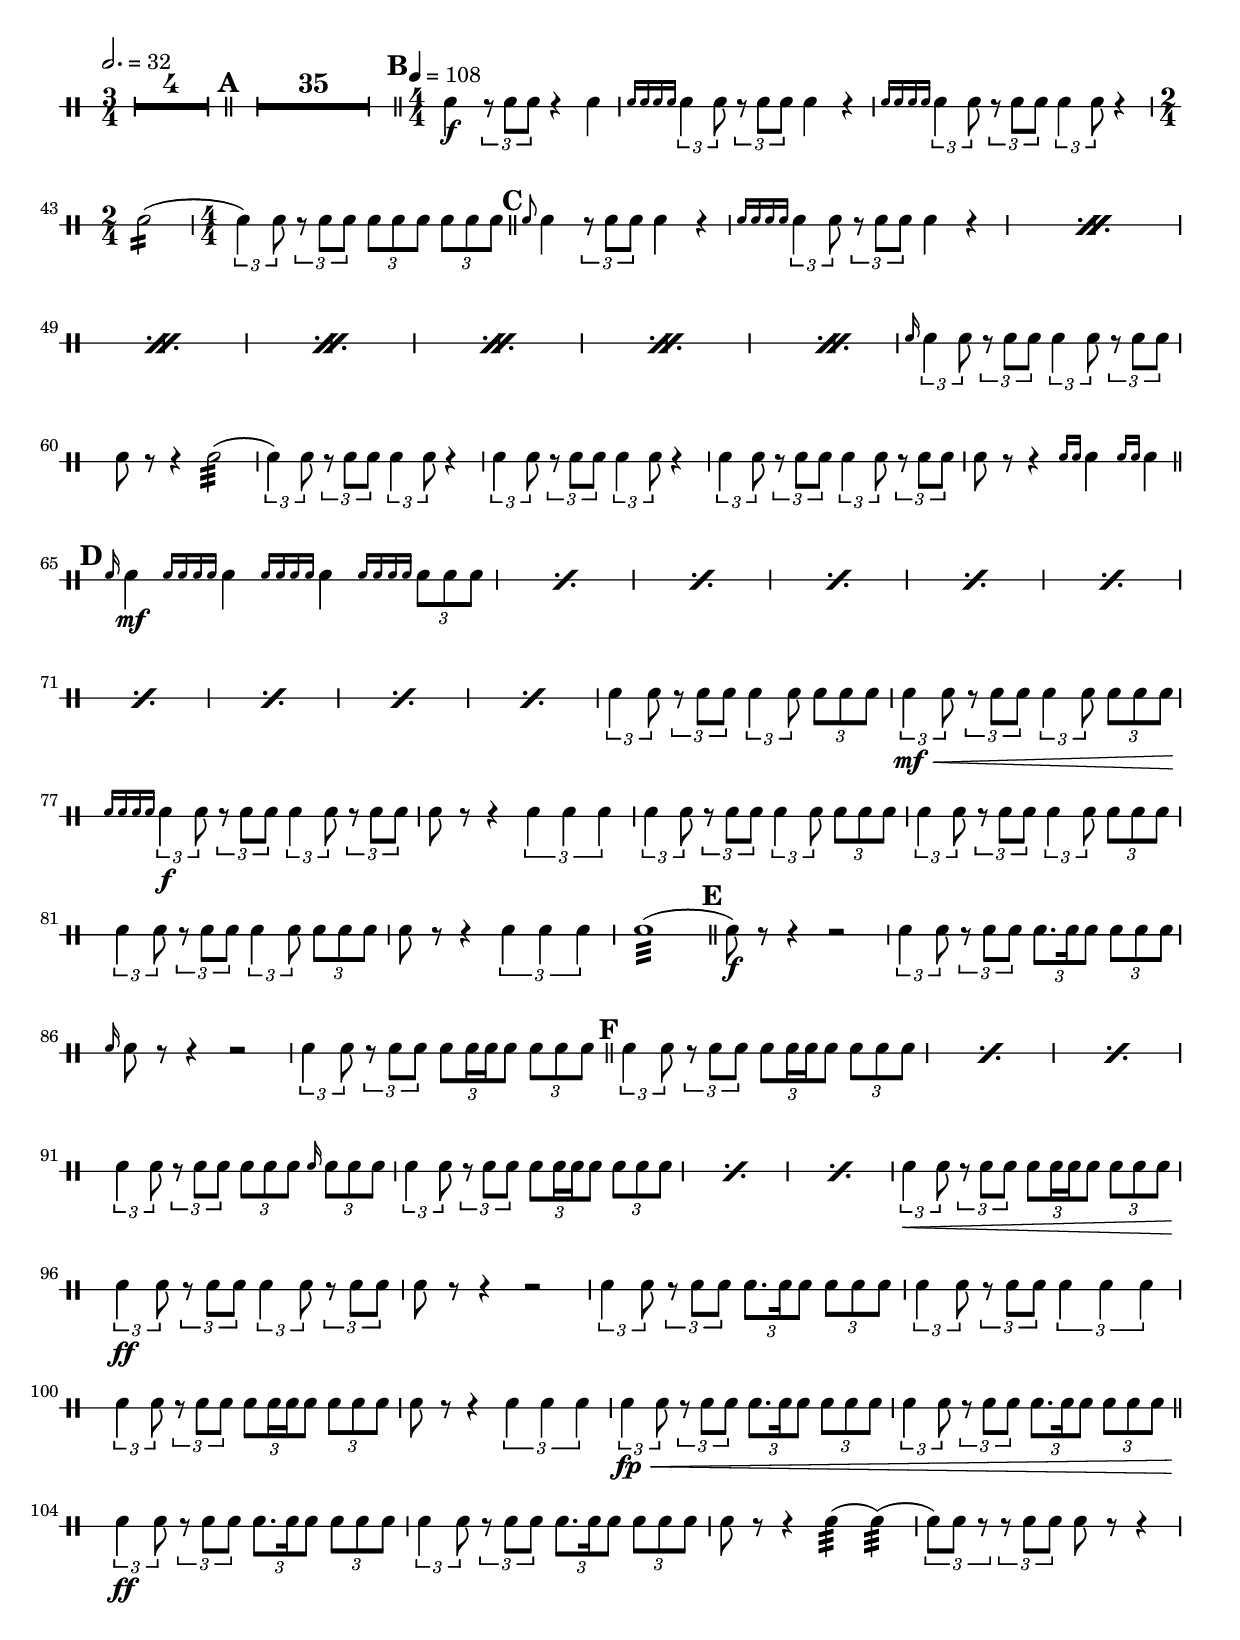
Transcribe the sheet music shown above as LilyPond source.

\version "2.18.2"

\version "2.18.2"
%% Headers
title = "Band of Brothers"
subtitle = "for the Edinburgh Military Tattoo 2005"
arranger = "Michael Kamen, arr. Richard Barriball"
meter = ""



%#(set-default-paper-size "a4" 'landscape)
#(set-global-staff-size 19)
\layout {
	indent = 0
	\set Score.markFormatter = #format-mark-box-alphabet
	\context {
		\DrumStaff
		% one line per staff
		\override StaffSymbol.line-positions = #'(0)
		\numericTimeSignature
		}
}
\score {
	\new DrumStaff = "staff_snare" {
		\drummode {
		\compressMMRests {
			\tempo 2. = 32
			\time 3/4
			\override MultiMeasureRest.expand-limit = #3
			R2.*4
		}
		\compressMMRests {
			\bar "||"
			\mark \default
			R2.*35
		}
			\bar "||"
			\tempo 4 = 108
			\mark \default
			\time 4/4
			sn4 \f \tuplet 3/2 {r8 sn8 sn8 } r4 sn4 |
			\grace { sn16 sn16 sn16 sn16} \tuplet 3/2 { sn4 sn8 } \tuplet 3/2 { r8 sn8 sn8 } sn4 r4 |
			\grace { sn16 sn16 sn16 sn16} \tuplet 3/2 { sn4 sn8 } \tuplet 3/2 { r8 sn8 sn8 } \tuplet 3/2 { sn4 sn8 } r4

			|
			\time 2/4

			sn2:16(

			|
			\time 4/4

			\tuplet 3/2 { sn4) sn8 } \tuplet 3/2 { r8 sn8 sn8 } \tuplet 3/2 { sn8 sn8 sn8} \tuplet 3/2 { sn8 sn8 sn8}

			\bar "||"
			\mark \default
			\repeat percent 7{
				\grace sn8 sn4 \tuplet 3/2 { r8 sn8 sn8 } sn4 r4 |
				\grace { sn16 sn16 sn16 sn16 } \tuplet 3/2 {sn4 sn8 } \tuplet 3/2 { r8 sn8 sn8 } sn4 r4 |
			}

			\grace sn16 \tuplet 3/2 { sn4 sn8 } \tuplet 3/2 { r8 sn8 sn8 } \tuplet 3/2 { sn4 sn8 } \tuplet 3/2 { r8 sn8 sn8} |
			sn8 r8 r4 sn2:32( |
			\tuplet 3/2 { sn4) sn8 } \tuplet 3/2 { r8 sn8 sn8 } \tuplet 3/2 { sn4 sn8 } r4 |
			\tuplet 3/2 { sn4 sn8 } \tuplet 3/2 { r8 sn8 sn8 } \tuplet 3/2 { sn4 sn8 } r4 |
			\tuplet 3/2 { sn4 sn8 } \tuplet 3/2 { r8 sn8 sn8 } \tuplet 3/2 { sn4 sn8 } \tuplet 3/2 { r8 sn8 sn8} |
			sn8 r8 r4 \grace {sn16 sn16} sn4 \grace {sn16 sn16} sn4 |

			\bar "||"
			\mark \default
			\repeat percent 10 {
				\grace {sn16} sn4 \mf \grace { sn16 sn16 sn16 sn16 } sn4 \grace { sn16 sn16 sn16 sn16 } sn4 \grace { sn16 sn16 sn16 sn16 } \tuplet 3/2 { sn8 sn8 sn8} |
			}
			\tuplet 3/2 { sn4 sn8 } \tuplet 3/2 { r8 sn8 sn8 }  \tuplet 3/2 { sn4 sn8 } \tuplet 3/2 { sn8 sn8 sn8 } |
			\tuplet 3/2 { sn4 \mf\< sn8 }
			\tuplet 3/2 { r8 sn8 sn8 }
			\tuplet 3/2 { sn4 sn8 }
			\tuplet 3/2 { sn8 sn8 sn8 \! }
			|

			\grace { sn16 sn sn sn} \tuplet 3/2 { sn4 \f sn8 } \tuplet 3/2 { r8 sn8 sn8 } \tuplet 3/2 { sn4 sn8 } \tuplet 3/2 { r8 sn8 sn8} |
			sn8 r8 r4 \tuplet 3/2 { sn4 sn sn} |

			\tuplet 3/2 { sn4 sn8 } \tuplet 3/2 { r8 sn8 sn8 }  \tuplet 3/2 { sn4 sn8 } \tuplet 3/2 { sn8 sn8 sn8 } |
			\tuplet 3/2 { sn4 sn8 } \tuplet 3/2 { r8 sn8 sn8 }  \tuplet 3/2 { sn4 sn8 } \tuplet 3/2 { sn8 sn8 sn8 } |
			\tuplet 3/2 { sn4 sn8 } \tuplet 3/2 { r8 sn8 sn8 }  \tuplet 3/2 { sn4 sn8 } \tuplet 3/2 { sn8 sn8 sn8 } |
			sn8 r8 r4 \tuplet 3/2 { sn4 sn sn} |
			sn1:32(

			\bar "||"
			\mark \default
			sn8) \f r8 r4 r2 |
			\tuplet 3/2 {sn4 sn8 } \tuplet 3/2 { r8 sn8 sn8 } \tuplet 3/2 { sn8. sn16 sn8 } \tuplet 3/2 { sn8 sn sn} |
			\grace {sn16} sn8 r8 r4 r2
			\tuplet 3/2 {sn4 sn8 } \tuplet 3/2 { r8 sn8 sn8 } \tuplet 3/2 { sn8 sn16 sn16 sn8 } \tuplet 3/2 { sn8 sn sn} |

			\bar "||"
			\mark \default

			\repeat percent 3 {
				\tuplet 3/2 { sn4 sn8 } \tuplet 3/2 { r8 sn8 sn8 } \tuplet 3/2 { sn8 sn16 sn16 sn8 } \tuplet 3/2 { sn8 sn sn} |
			}
			\tuplet 3/2 {sn4 sn8 } \tuplet 3/2 { r8 sn8 sn8 } \tuplet 3/2 { sn8 sn8 sn8 } \grace sn16 \tuplet 3/2 { sn8 sn sn} |
			\repeat percent 3 {
				\tuplet 3/2 {sn4 sn8 } \tuplet 3/2 { r8 sn8 sn8 } \tuplet 3/2 { sn8 sn16 sn16 sn8 } \tuplet 3/2 { sn8 sn sn} |
			}
			\tuplet 3/2 {sn4 \< sn8 } \tuplet 3/2 { r8 sn8 sn8 } \tuplet 3/2 { sn8 sn16 sn16 sn8 } \tuplet 3/2 { sn8 sn sn} |

			\tuplet 3/2 { sn4 \ff sn8} \tuplet 3/2 { r8 sn8 sn8 } \tuplet 3/2 { sn4 sn8 } \tuplet 3/2 { r8 sn8 sn8 }
			sn8 r8 r4 r2 |

			\tuplet 3/2 { sn4 sn8} \tuplet 3/2 { r8 sn8 sn8 } \tuplet 3/2 { sn8. sn16 sn8 } \tuplet 3/2 { sn8 sn sn } |
			\tuplet 3/2 { sn4 sn8} \tuplet 3/2 { r8 sn8 sn8 } \tuplet 3/2 { sn4 sn sn }
			\tuplet 3/2 { sn4 sn8} \tuplet 3/2 { r8 sn8 sn8 } \tuplet 3/2 { sn8 sn16 sn16 sn8 } \tuplet 3/2 { sn8 sn sn } |
			sn8 r8 r4 \tuplet 3/2 { sn4 sn sn } |
			\tuplet 3/2 { sn4 \fp\< sn8} \tuplet 3/2 { r8 sn8 sn8 } \tuplet 3/2 { sn8. sn16 sn8 } \tuplet 3/2 { sn8 sn sn} |
			\tuplet 3/2 { sn4 sn8} \tuplet 3/2 { r8 sn8 sn8 } \tuplet 3/2 { sn8. sn16 sn8 } \tuplet 3/2 { sn8 sn sn} |

			\bar "||"
			\tuplet 3/2 { sn4\ff sn8} \tuplet 3/2 { r8 sn8 sn8 } \tuplet 3/2 { sn8. sn16 sn8 } \tuplet 3/2 { sn8 sn sn} |
			\tuplet 3/2 { sn4 sn8} \tuplet 3/2 { r8 sn8 sn8 } \tuplet 3/2 { sn8. sn16 sn8 } \tuplet 3/2 { sn8 sn sn} |
			sn8 r8 r4 sn4:32( sn4:32)( |
			\tuplet 3/2 { sn8) sn8 r8 } \tuplet 3/2 { r8 sn8 sn8 }  sn8 r8 r4
		}
	}
	\header {
		title = \title
		subtitle = \subtitle
		arranger = \arranger
		meter = \meter
		instrument = "Snare Drum"
	}

}
